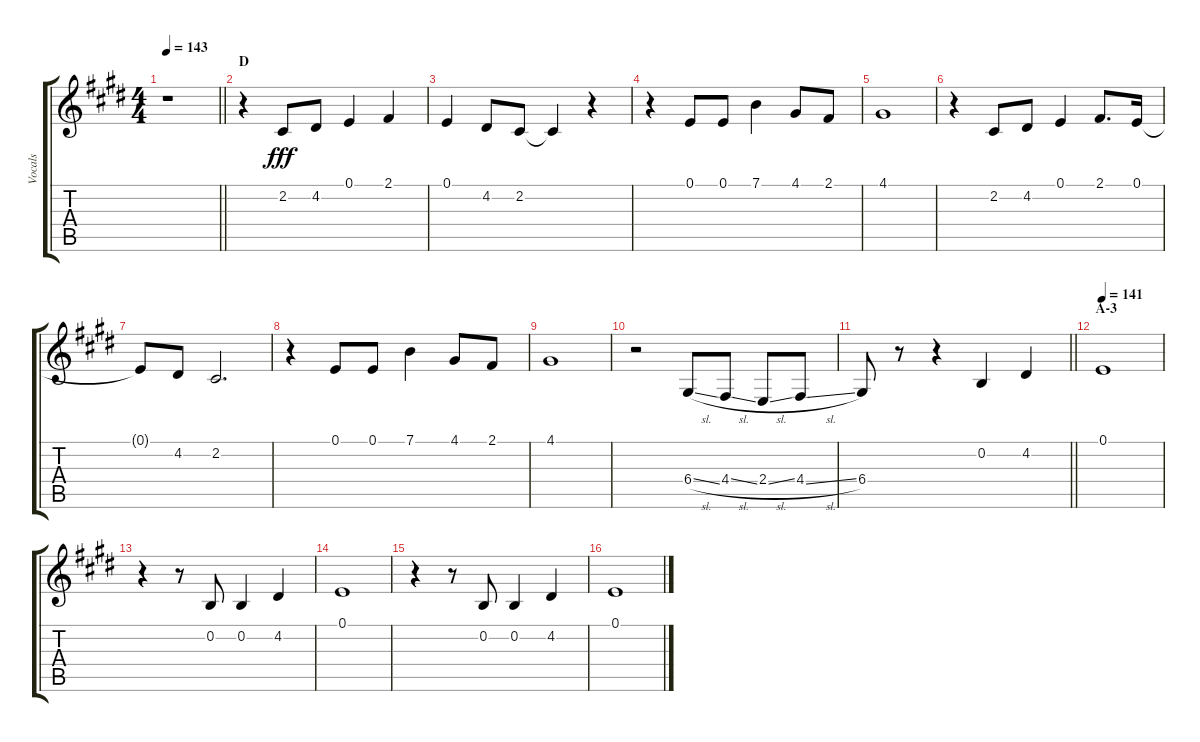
\track ("Vocals" "Vocals") {instrument voiceoohs}
\staff {score tabs}
\tuning (E4 B3 G3 D3 A2 E2) {hide}
\ts (4 4)
\tempo 143
\clef g2
\barLineRight lightlight
\ks e
r.1{dy fff} |
\section ("" "D")
r.4 2.2.8 4.2.8 0.1.4 2.1.4 |
0.1.4 4.2.8 2.2.8 2.2{t}.4 r.4 |
r.4 0.1.8 0.1.8 7.1.4 4.1.8 2.1.8 |
4.1.1 |
r.4 2.2.8 4.2.8 0.1.4 2.1.8{d} 0.1.16 |
0.1{t}.8 4.2.8 2.2.2{d} |
r.4 0.1.8 0.1.8 7.1.4 4.1.8 2.1.8 |
4.1.1 |
r.2 6.4{sl}.8 4.4{sl}.8 2.4{sl}.8 4.4{sl}.8 |
\barLineRight lightlight
6.4.8 r.8 r.4 0.2.4 4.2.4 |
\section ("" "A-3")
\tempo 141
0.1.1 |
r.4 r.8 0.2.8 0.2.4 4.2.4 |
0.1.1 |
r.4 r.8 0.2.8 0.2.4 4.2.4 |
0.1.1
